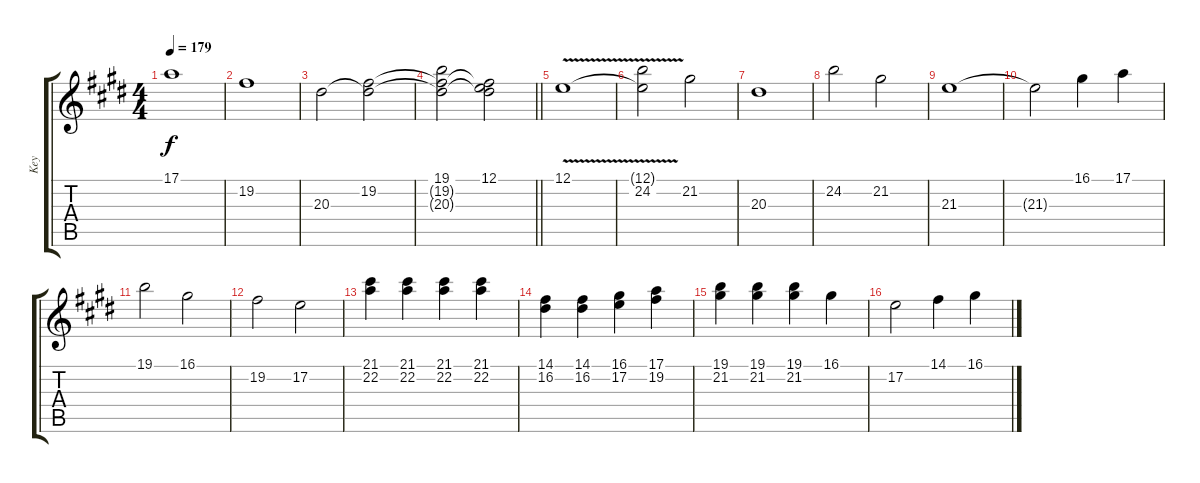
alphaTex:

\track ("Key" "Key") {instrument stringensemble1}
\staff {score tabs}
\tuning (E4 B3 G3 D3 A2 E2) {hide}
\ts (4 4)
\tempo 179
\clef g2
\ks e
17.1.1{dy f} |
19.2.1 |
20.3.2 (19.2 20.3{t}).2 |
\barLineRight lightlight
(19.1 19.2{t} 20.3{t}).2 (12.1 19.2{t} 20.3{t}).2 |
12.1{v}.1 |
(12.1{t} 24.2).2 21.2.2 |
20.3.1 |
24.2.2 21.2.2 |
21.3.1 |
21.3{t}.2 16.1.4 17.1.4 |
19.1.2 16.1.2 |
19.2.2 17.2.2 |
(21.1 22.2).4 (21.1 22.2).4 (21.1 22.2).4 (21.1 22.2).4 |
(14.1 16.2).4 (14.1 16.2).4 (16.1 17.2).4 (17.1 19.2).4 |
(19.1 21.2).4 (19.1 21.2).4 (19.1 21.2).4 16.1.4 |
17.2.2 14.1.4 16.1.4
